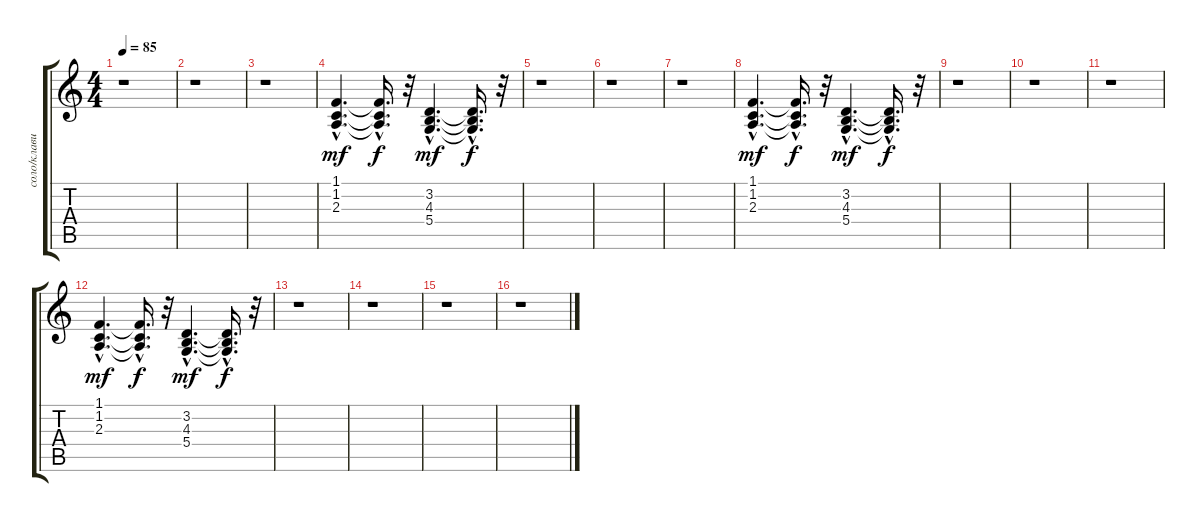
\track ("соло/клавиши/" "соло/клави") {instrument acousticgrandpiano}
\staff {score tabs}
\tuning (E4 B3 G3 D3 A2 E2) {hide}
\ts (4 4)
\tempo 85
\clef g2
\ks c
r.1{dy mf instrument acousticgrandpiano} |
r.1 |
r.1 |
(1.1{hac} 1.2{hac} 2.3{hac}).4{d} (1.1{hac t} 1.2{hac t} 2.3{hac t}).16{d dy f} r.32 (3.2{hac} 4.3{hac} 5.4{hac}).4{d dy mf} (3.2{hac t} 4.3{hac t} 5.4{hac t}).16{d dy f} r.32 |
r.1 |
r.1 |
r.1 |
(1.1{hac} 1.2{hac} 2.3{hac}).4{d dy mf} (1.1{hac t} 1.2{hac t} 2.3{hac t}).16{d dy f} r.32 (3.2{hac} 4.3{hac} 5.4{hac}).4{d dy mf} (3.2{hac t} 4.3{hac t} 5.4{hac t}).16{d dy f} r.32 |
r.1 |
r.1 |
r.1 |
(1.1{hac} 1.2{hac} 2.3{hac}).4{d dy mf} (1.1{hac t} 1.2{hac t} 2.3{hac t}).16{d dy f} r.32 (3.2{hac} 4.3{hac} 5.4{hac}).4{d dy mf} (3.2{hac t} 4.3{hac t} 5.4{hac t}).16{d dy f} r.32 |
r.1 |
r.1 |
r.1 |
r.1
